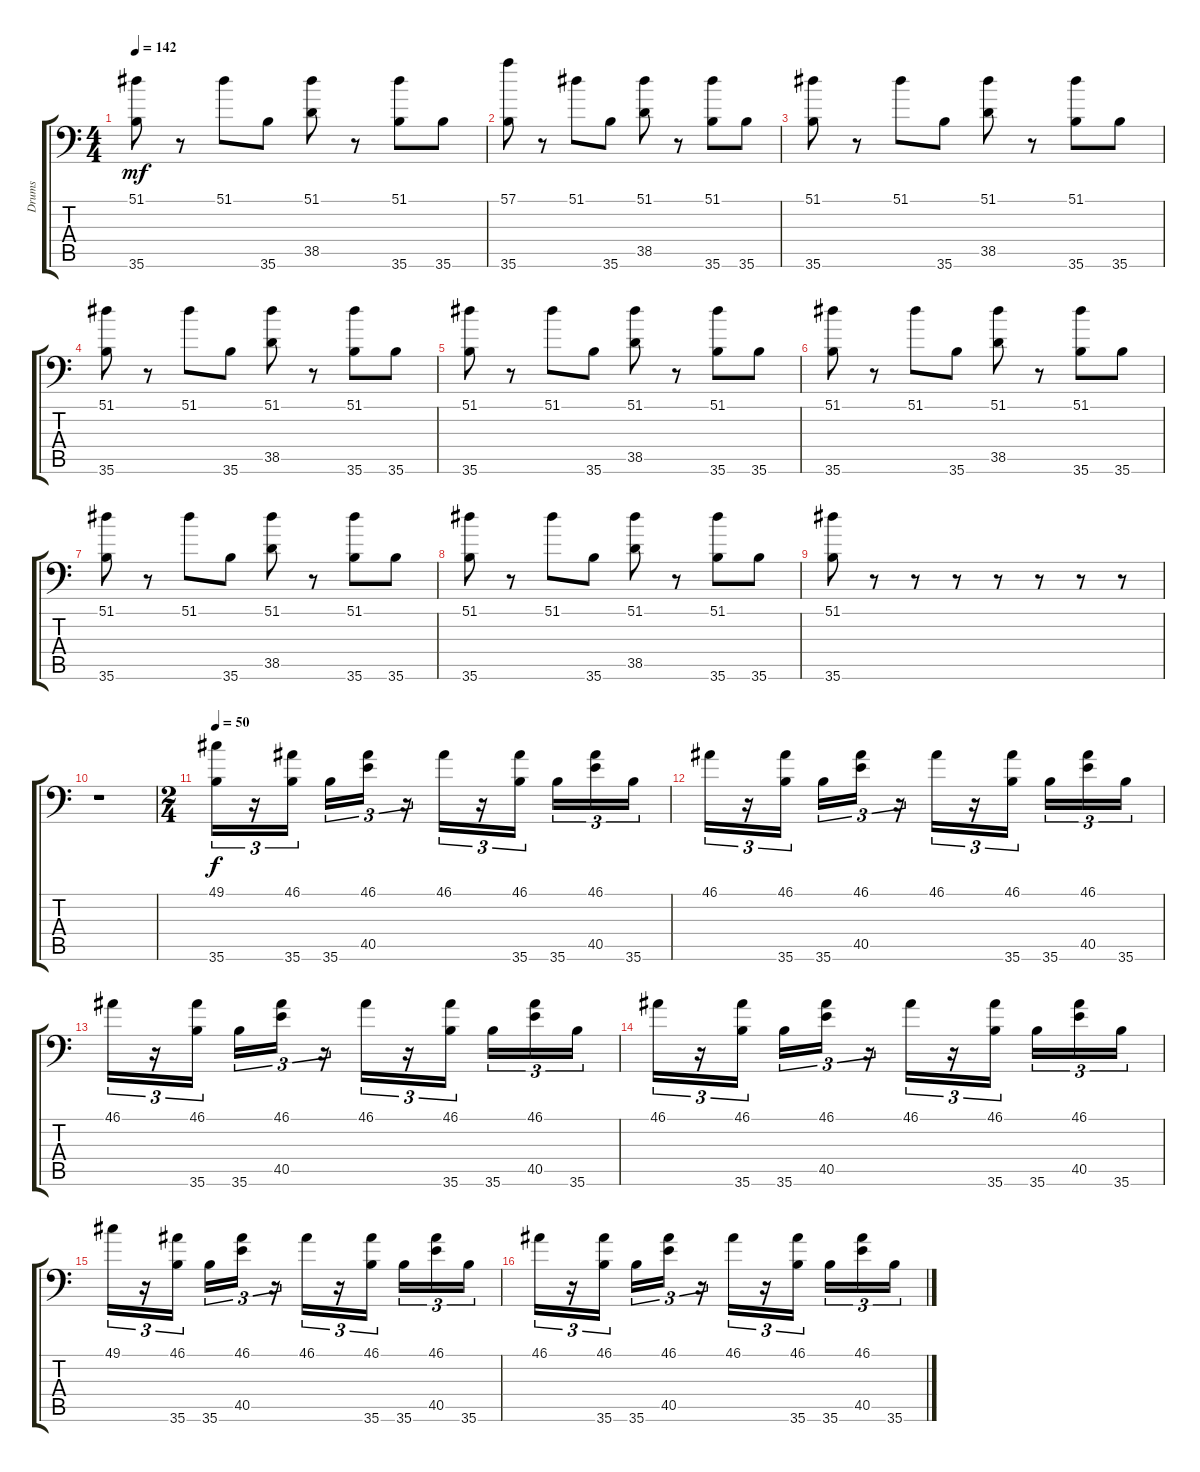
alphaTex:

\track ("Drums" "Drums") {instrument acousticgrandpiano}
\staff {score tabs}
\tuning (C-1 C-1 C-1 C-1 C-1 C-1) {hide}
\ts (4 4)
\tempo 142
\clef f4
\ks c
(51.1 35.6).8{dy mf} r.8 51.1.8 35.6.8 (51.1 38.5).8 r.8 (51.1 35.6).8 35.6.8 |
(57.1 35.6).8 r.8 51.1.8 35.6.8 (51.1 38.5).8 r.8 (51.1 35.6).8 35.6.8 |
(51.1 35.6).8 r.8 51.1.8 35.6.8 (51.1 38.5).8 r.8 (51.1 35.6).8 35.6.8 |
(51.1 35.6).8 r.8 51.1.8 35.6.8 (51.1 38.5).8 r.8 (51.1 35.6).8 35.6.8 |
(51.1 35.6).8 r.8 51.1.8 35.6.8 (51.1 38.5).8 r.8 (51.1 35.6).8 35.6.8 |
(51.1 35.6).8 r.8 51.1.8 35.6.8 (51.1 38.5).8 r.8 (51.1 35.6).8 35.6.8 |
(51.1 35.6).8 r.8 51.1.8 35.6.8 (51.1 38.5).8 r.8 (51.1 35.6).8 35.6.8 |
(51.1 35.6).8 r.8 51.1.8 35.6.8 (51.1 38.5).8 r.8 (51.1 35.6).8 35.6.8 |
(51.1 35.6).8 r.8 r.8 r.8 r.8 r.8 r.8 r.8 |
r.1 |
\ts (2 4)
\tempo 50
(49.1 35.6).16{tu (3 2) dy f} r.16{tu (3 2)} (46.1 35.6).16{tu (3 2)} 35.6.16{tu (3 2)} (46.1 40.5).16{tu (3 2)} r.16{tu (3 2)} 46.1.16{tu (3 2)} r.16{tu (3 2)} (46.1 35.6).16{tu (3 2)} 35.6.16{tu (3 2)} (46.1 40.5).16{tu (3 2)} 35.6.16{tu (3 2)} |
46.1.16{tu (3 2)} r.16{tu (3 2)} (46.1 35.6).16{tu (3 2)} 35.6.16{tu (3 2)} (46.1 40.5).16{tu (3 2)} r.16{tu (3 2)} 46.1.16{tu (3 2)} r.16{tu (3 2)} (46.1 35.6).16{tu (3 2)} 35.6.16{tu (3 2)} (46.1 40.5).16{tu (3 2)} 35.6.16{tu (3 2)} |
46.1.16{tu (3 2)} r.16{tu (3 2)} (46.1 35.6).16{tu (3 2)} 35.6.16{tu (3 2)} (46.1 40.5).16{tu (3 2)} r.16{tu (3 2)} 46.1.16{tu (3 2)} r.16{tu (3 2)} (46.1 35.6).16{tu (3 2)} 35.6.16{tu (3 2)} (46.1 40.5).16{tu (3 2)} 35.6.16{tu (3 2)} |
46.1.16{tu (3 2)} r.16{tu (3 2)} (46.1 35.6).16{tu (3 2)} 35.6.16{tu (3 2)} (46.1 40.5).16{tu (3 2)} r.16{tu (3 2)} 46.1.16{tu (3 2)} r.16{tu (3 2)} (46.1 35.6).16{tu (3 2)} 35.6.16{tu (3 2)} (46.1 40.5).16{tu (3 2)} 35.6.16{tu (3 2)} |
49.1.16{tu (3 2)} r.16{tu (3 2)} (46.1 35.6).16{tu (3 2)} 35.6.16{tu (3 2)} (46.1 40.5).16{tu (3 2)} r.16{tu (3 2)} 46.1.16{tu (3 2)} r.16{tu (3 2)} (46.1 35.6).16{tu (3 2)} 35.6.16{tu (3 2)} (46.1 40.5).16{tu (3 2)} 35.6.16{tu (3 2)} |
46.1.16{tu (3 2)} r.16{tu (3 2)} (46.1 35.6).16{tu (3 2)} 35.6.16{tu (3 2)} (46.1 40.5).16{tu (3 2)} r.16{tu (3 2)} 46.1.16{tu (3 2)} r.16{tu (3 2)} (46.1 35.6).16{tu (3 2)} 35.6.16{tu (3 2)} (46.1 40.5).16{tu (3 2)} 35.6.16{tu (3 2)}
